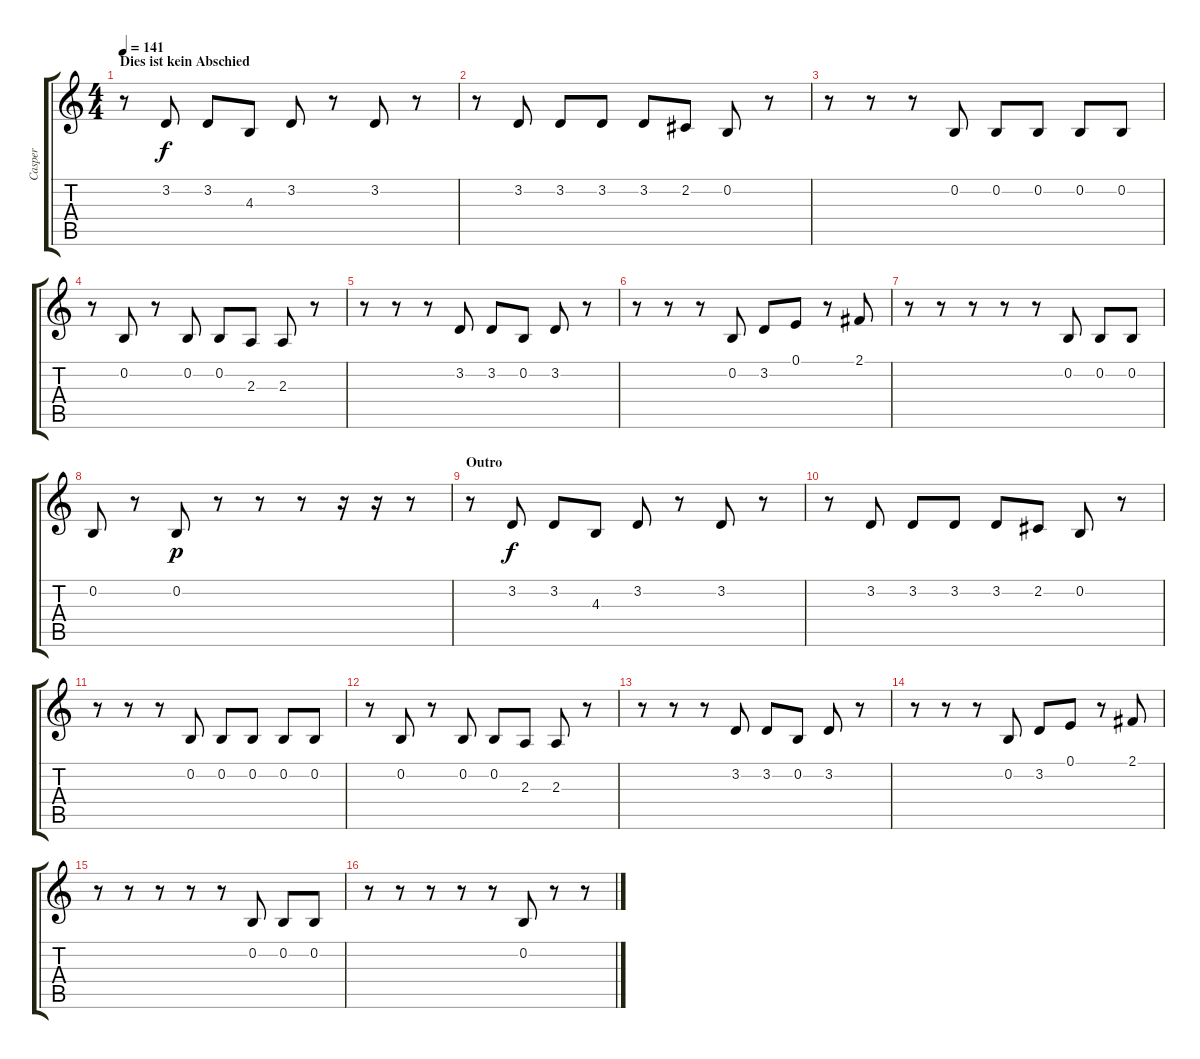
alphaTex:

\track ("Casper" "Casper") {instrument vibraphone}
\staff {score tabs}
\tuning (E4 B3 G3 D3 A2 E2) {hide}
\ts (4 4)
\section ("" "Dies ist kein Abschied")
\tempo 141
\clef g2
\ks c
r.8{dy f} 3.2.8 3.2.8 4.3.8 3.2.8 r.8 3.2.8 r.8 |
r.8 3.2.8 3.2.8 3.2.8 3.2.8 2.2.8 0.2.8 r.8 |
r.8 r.8 r.8 0.2.8 0.2.8 0.2.8 0.2.8 0.2.8 |
r.8 0.2.8 r.8 0.2.8 0.2.8 2.3.8 2.3.8 r.8 |
r.8 r.8 r.8 3.2.8 3.2.8 0.2.8 3.2.8 r.8 |
r.8 r.8 r.8 0.2.8 3.2.8 0.1.8 r.8 2.1.8 |
r.8 r.8 r.8 r.8 r.8 0.2.8 0.2.8 0.2.8 |
0.2.8 r.8 0.2.8{dy p} r.8 r.8 r.8 r.16 r.16 r.8 |
\section ("" "Outro")
r.8 3.2.8{dy f} 3.2.8 4.3.8 3.2.8 r.8 3.2.8 r.8 |
r.8 3.2.8 3.2.8 3.2.8 3.2.8 2.2.8 0.2.8 r.8 |
r.8 r.8 r.8 0.2.8 0.2.8 0.2.8 0.2.8 0.2.8 |
r.8 0.2.8 r.8 0.2.8 0.2.8 2.3.8 2.3.8 r.8 |
r.8 r.8 r.8 3.2.8 3.2.8 0.2.8 3.2.8 r.8 |
r.8 r.8 r.8 0.2.8 3.2.8 0.1.8 r.8 2.1.8 |
r.8 r.8 r.8 r.8 r.8 0.2.8 0.2.8 0.2.8 |
r.8 r.8 r.8 r.8 r.8 0.2.8 r.8 r.8
